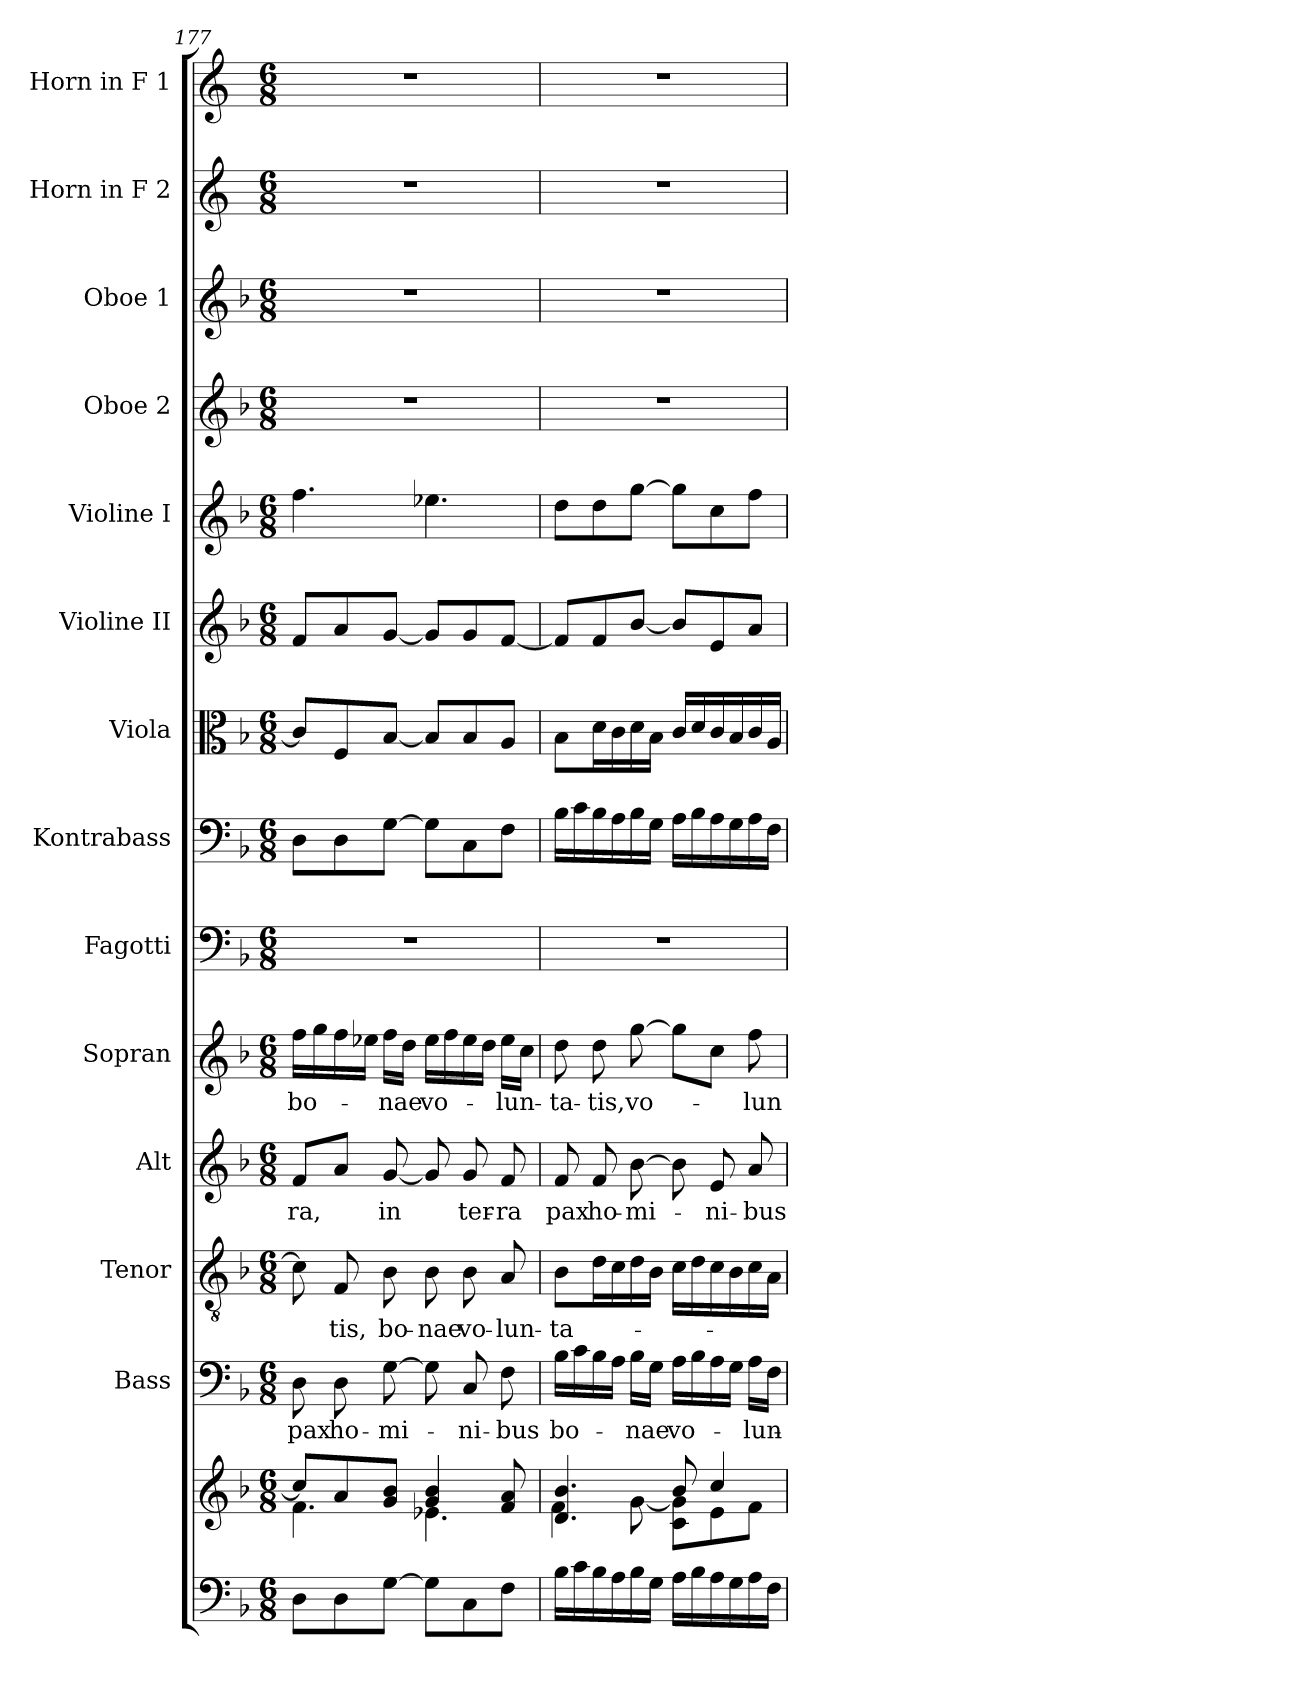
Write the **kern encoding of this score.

**kern	**kern	**kern	**text	**kern	**text	**kern	**text	**kern	**text	**kern	**kern	**kern	**kern	**kern	**kern	**kern	**kern	**kern
*part14	*part14	*part13	*part13	*part12	*part12	*part11	*part11	*part10	*part10	*part9	*part8	*part7	*part6	*part5	*part4	*part3	*part2	*part1
*staff15	*staff14	*staff13	*staff13	*staff12	*staff12	*staff11	*staff11	*staff10	*staff10	*staff9	*staff8	*staff7	*staff6	*staff5	*staff4	*staff3	*staff2	*staff1
*	*	*I"Bass	*	*I"Tenor	*	*I"Alt	*	*I"Sopran	*	*I"Fagotti	*I"Kontrabass	*I"Viola	*I"Violine II	*I"Violine I	*I"Oboe 2	*I"Oboe 1	*I"Horn in F 2	*I"Horn in F 1
*	*	*I'B.	*	*I'T.	*	*I'A.	*	*I'S.	*	*I'Fg.	*I'Kb.	*I'Vla.	*I'Vl. II	*I'Vl. I	*I'Ob. 2	*I'Ob. 1	*	*
!!LO:PB:g=z
*clefF4	*clefG2	*clefF4	*	*clefGv2	*	*clefG2	*	*clefG2	*	*clefF4	*clefF4	*clefC3	*clefG2	*clefG2	*clefG2	*clefG2	*clefG2	*clefG2
*	*	*	*	*	*	*	*	*	*	*	*ITrd7c12	*	*	*	*	*	*ITrd4c7	*ITrd4c7
*k[b-]	*k[b-]	*k[b-]	*	*k[b-]	*	*k[b-]	*	*k[b-]	*	*k[b-]	*k[b-]	*k[b-]	*k[b-]	*k[b-]	*k[b-]	*k[b-]	*k[b-]	*k[b-]
*F:	*F:	*F:	*	*F:	*	*F:	*	*F:	*	*F:	*F:	*F:	*F:	*F:	*F:	*F:	*F:	*F:
*M6/8	*M6/8	*M6/8	*	*M6/8	*	*M6/8	*	*M6/8	*	*M6/8	*M6/8	*M6/8	*M6/8	*M6/8	*M6/8	*M6/8	*M6/8	*M6/8
=177	=177	=177	=177	=177	=177	=177	=177	=177	=177	=177	=177	=177	=177	=177	=177	=177	=177	=177
*	*^	*	*	*	*	*	*	*	*	*	*	*	*	*	*	*	*	*
!	!	!	!	!LO:LY:b	!	!	!	!LO:LY:b	!	!LO:LY:b	!	!	!	!	!	!	!	!	!
8D\L	8cc/L]	4.f\	8D\	pax	8c\]	.	8f/L	-ra,	16ff\LL	bo-	2.r	8DD\L	8c/L]	8f/L	4.ff\	2.r	2.r	2.r	2.r
.	.	.	.	.	.	.	.	.	16gg\	.	.	.	.	.	.	.	.	.	.
!	!	!	!	!LO:LY:b	!	!LO:LY:b	!	!	!	!	!	!	!	!	!	!	!	!	!
8D\	8a/	.	8D\	ho-	8F/	-tis,	8a/J	.	16ff\	.	.	8DD\	8F/	8a/	.	.	.	.	.
.	.	.	.	.	.	.	.	.	16ee-X\JJ	.	.	.	.	.	.	.	.	.	.
!	!	!	!	!LO:LY:b	!	!LO:LY:b	!	!LO:LY:b	!	!LO:LY:b	!	!	!	!	!	!	!	!	!
[8G\J	8g/ 8b-/J	.	[8G\	-mi-	8B-\	bo-	[8g/	in	16ff\LL	-nae	.	[8GG\J	[8B-/J	[8g/J	.	.	.	.	.
.	.	.	.	.	.	.	.	.	16dd\JJ	.	.	.	.	.	.	.	.	.	.
!	!	!	!	!	!	!LO:LY:b	!	!	!	!LO:LY:b	!	!	!	!	!	!	!	!	!
8G\L]	4g/ 4b-/	4.e-X\	8G\]	.	8B-\	-nae	8g/]	.	16ee-\LL	vo-	.	8GG\L]	8B-/L]	8g/L]	4.ee-X\	.	.	.	.
.	.	.	.	.	.	.	.	.	16ff\	.	.	.	.	.	.	.	.	.	.
!	!	!	!	!LO:LY:b	!	!LO:LY:b	!	!LO:LY:b	!	!	!	!	!	!	!	!	!	!	!
8C\	.	.	8C/	-ni-	8B-\	vo-	8g/	ter-	16ee-\	.	.	8CC\	8B-/	8g/	.	.	.	.	.
.	.	.	.	.	.	.	.	.	16dd\JJ	.	.	.	.	.	.	.	.	.	.
!	!	!	!	!LO:LY:b	!	!LO:LY:b	!	!LO:LY:b	!	!LO:LY:b	!	!	!	!	!	!	!	!	!
8F\J	8f/ 8a/	.	8F\	-bus	8A/	-lun-	8f/	-ra	16ee-\LL	-lun-	.	8FF\J	8A/J	[8f/J	.	.	.	.	.
.	.	.	.	.	.	.	.	.	16cc\JJ	.	.	.	.	.	.	.	.	.	.
=178	=178	=178	=178	=178	=178	=178	=178	=178	=178	=178	=178	=178	=178	=178	=178	=178	=178	=178	=178
!	!	!	!	!LO:LY:b	!	!LO:LY:b	!	!LO:LY:b	!	!LO:LY:b	!	!	!	!	!	!	!	!	!
16B-\LL	4.d/ 4.b-/	4f\	16B-\LL	bo-	8B-\L	-ta-	8f/	pax	8dd\	-ta-	2.r	16BB-\LL	8B-\L	8f/L]	8dd\L	2.r	2.r	2.r	2.r
16c\	.	.	16c\	.	.	.	.	.	.	.	.	16C\	.	.	.	.	.	.	.
!	!	!	!	!	!	!	!	!LO:LY:b	!	!LO:LY:b	!	!	!	!	!	!	!	!	!
16B-\	.	.	16B-\	.	16d\L	.	8f/	ho-	8dd\	-tis,	.	16BB-\	16d\L	8f/	8dd\	.	.	.	.
16A\	.	.	16A\JJ	.	16c\	.	.	.	.	.	.	16AA\	16c\	.	.	.	.	.	.
!	!	!	!	!LO:LY:b	!	!	!	!LO:LY:b	!	!LO:LY:b	!	!	!	!	!	!	!	!	!
16B-\	.	[<8g\	16B-\LL	-nae	16d\	.	[8b-\	-mi-	[8gg\	vo-	.	16BB-\	16d\	[8b-/J	[8gg\J	.	.	.	.
16G\JJ	.	.	16G\JJ	.	16B-\JJ	.	.	.	.	.	.	16GG\JJ	16B-\JJ	.	.	.	.	.	.
!	!	!	!	!LO:LY:b	!	!	!	!	!	!	!	!	!	!	!	!	!	!	!
16A\LL	8b-/	8c\ 8g\]L	16A\LL	vo-	16c\LL	.	8b-\]	.	8gg\L]	.	.	16AA\LL	16c/LL	8b-/L]	8gg\L]	.	.	.	.
16B-\	.	.	16B-\	.	16d\	.	.	.	.	.	.	16BB-\	16d/	.	.	.	.	.	.
!	!	!	!	!	!	!	!	!LO:LY:b	!	!	!	!	!	!	!	!	!	!	!
16A\	4cc/	8e\	16A\	.	16c\	.	8e/	-ni-	8cc\J	.	.	16AA\	16c/	8e/	8cc\	.	.	.	.
16G\	.	.	16G\JJ	.	16B-\	.	.	.	.	.	.	16GG\	16B-/	.	.	.	.	.	.
!	!	!	!	!LO:LY:b	!	!	!	!LO:LY:b	!	!LO:LY:b	!	!	!	!	!	!	!	!	!
16A\	.	8f\J	16A\LL	-lun-	16c\	.	8a/	-bus	8ff\	-lun-	.	16AA\	16c/	8a/J	8ff\J	.	.	.	.
16F\JJ	.	.	16F\JJ	.	16A\JJ	.	.	.	.	.	.	16FF\JJ	16A/JJ	.	.	.	.	.	.
*	*v	*v	*	*	*	*	*	*	*	*	*	*	*	*	*	*	*	*	*
=	=	=	=	=	=	=	=	=	=	=	=	=	=	=	=	=	=	=
*-	*-	*-	*-	*-	*-	*-	*-	*-	*-	*-	*-	*-	*-	*-	*-	*-	*-	*-
